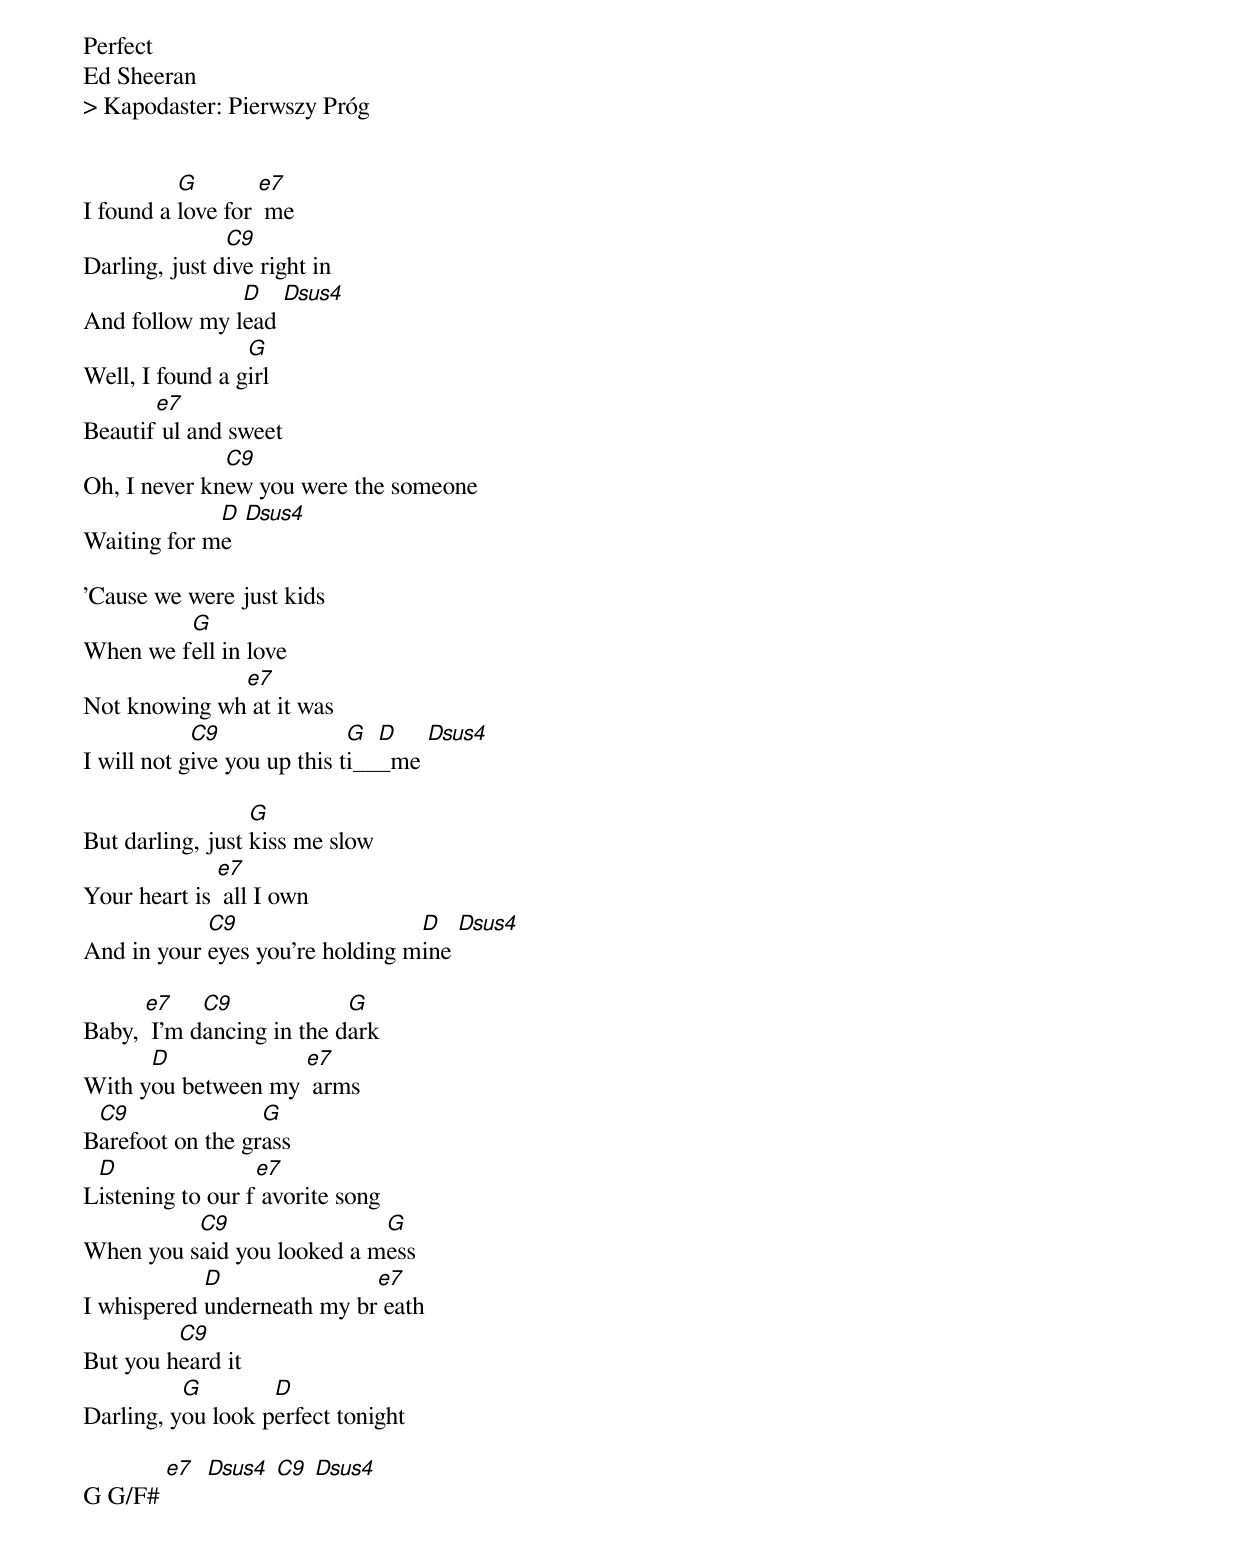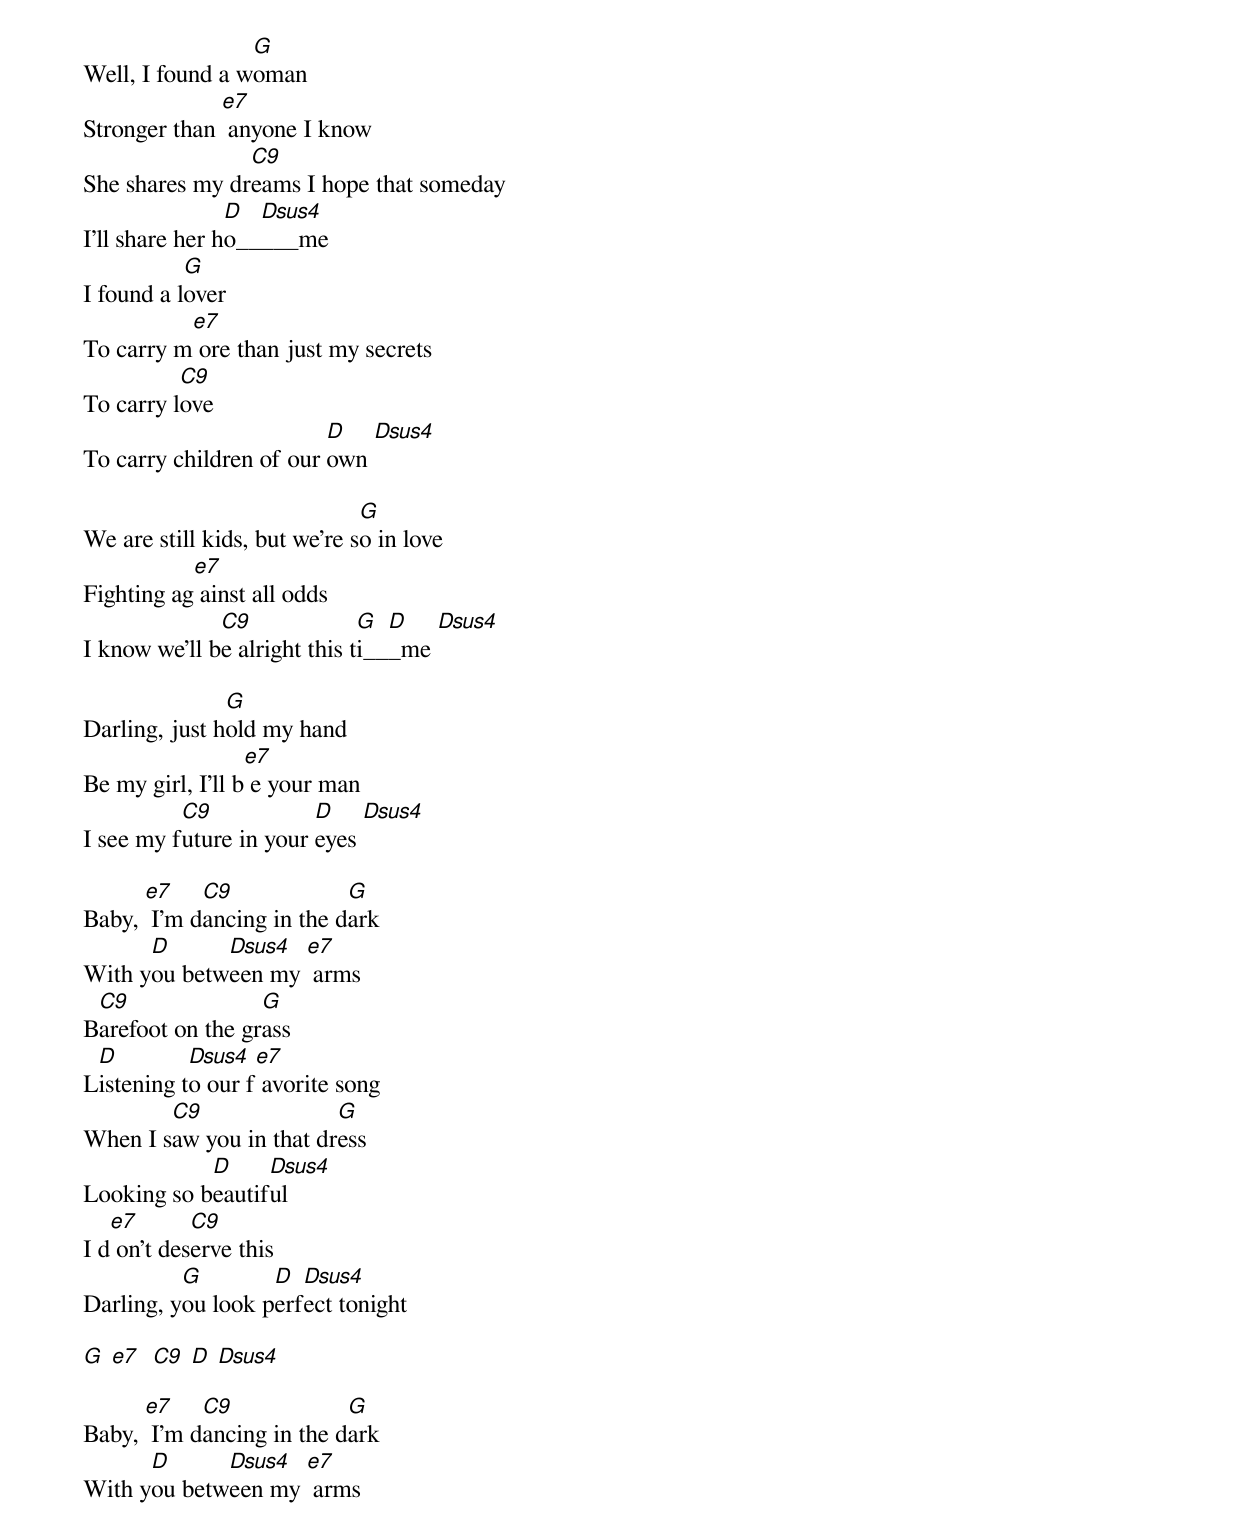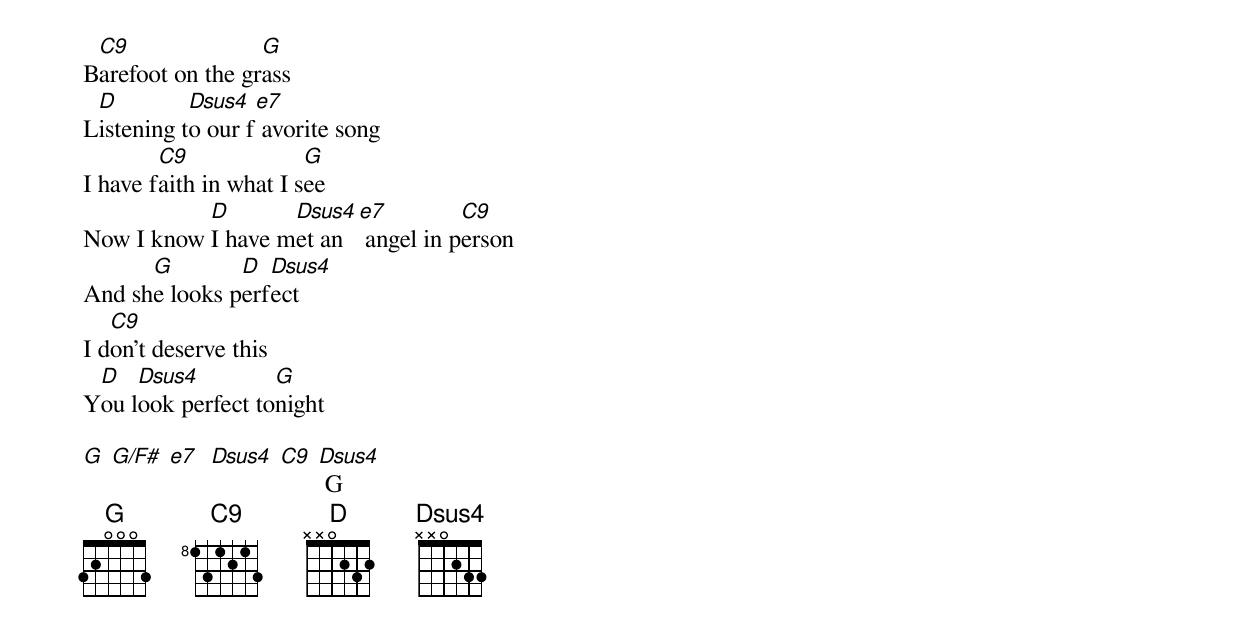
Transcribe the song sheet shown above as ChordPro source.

Perfect
Ed Sheeran
> Kapodaster: Pierwszy Próg


I found a [G]love for [e7] me
Darling, just d[C9]ive right in
And follow my l[D]ead [Dsus4]
Well, I found a g[G]irl
Beautif[e7] ul and sweet
Oh, I never kn[C9]ew you were the someone
Waiting for m[D]e  [Dsus4]

'Cause we were just kids
When we f[G]ell in love
Not knowing wh[e7] at it was
I will not g[C9]ive you up this t[G]i__[D]_me [Dsus4]

But darling, just [G]kiss me slow
Your heart is [e7] all I own
And in your [C9]eyes you're holding m[D]ine [Dsus4]

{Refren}
Baby, [e7] I'm d[C9]ancing in the d[G]ark
With y[D]ou between my [e7] arms
B[C9]arefoot on the gr[G]ass
L[D]istening to our f[e7] avorite song
When you s[C9]aid you looked a m[G]ess
I whispered [D]underneath my br[e7] eath
But you h[C9]eard it
Darling, y[G]ou look p[D]erfect tonight

G G/F# [e7]  [Dsus4] [C9] [Dsus4]

Well, I found a w[G]oman
Stronger than [e7] anyone I know
She shares my dr[C9]eams I hope that someday
I'll share her h[D]o__[Dsus4]___me
I found a l[G]over
To carry m[e7] ore than just my secrets
To carry l[C9]ove
To carry children of our [D]own [Dsus4]

We are still kids, but we're s[G]o in love
Fighting ag[e7] ainst all odds
I know we'll b[C9]e alright this t[G]i__[D]_me [Dsus4]

Darling, just h[G]old my hand
Be my girl, I'll b[e7] e your man
I see my f[C9]uture in your [D]eyes [Dsus4]

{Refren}
Baby, [e7] I'm d[C9]ancing in the d[G]ark
With y[D]ou betw[Dsus4]een my [e7] arms
B[C9]arefoot on the gr[G]ass
L[D]istening t[Dsus4]o our f[e7] avorite song
When I s[C9]aw you in that dr[G]ess
Looking so b[D]eautif[Dsus4]ul
I d[e7] on't des[C9]erve this
Darling, y[G]ou look p[D]erf[Dsus4]ect tonight

[G] [e7]  [C9] [D] [Dsus4]

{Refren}
Baby, [e7] I'm d[C9]ancing in the d[G]ark
With y[D]ou betw[Dsus4]een my [e7] arms
B[C9]arefoot on the gr[G]ass
L[D]istening t[Dsus4]o our f[e7] avorite song
I have f[C9]aith in what I s[G]ee
Now I know [D]I have m[Dsus4]et an [e7] angel in p[C9]erson
And sh[G]e looks p[D]erf[Dsus4]ect
I d[C9]on't deserve this
Y[D]ou l[Dsus4]ook perfect to[G]night

[G] [G/F#] [e7]  [Dsus4] [C9] [Dsus4] G
